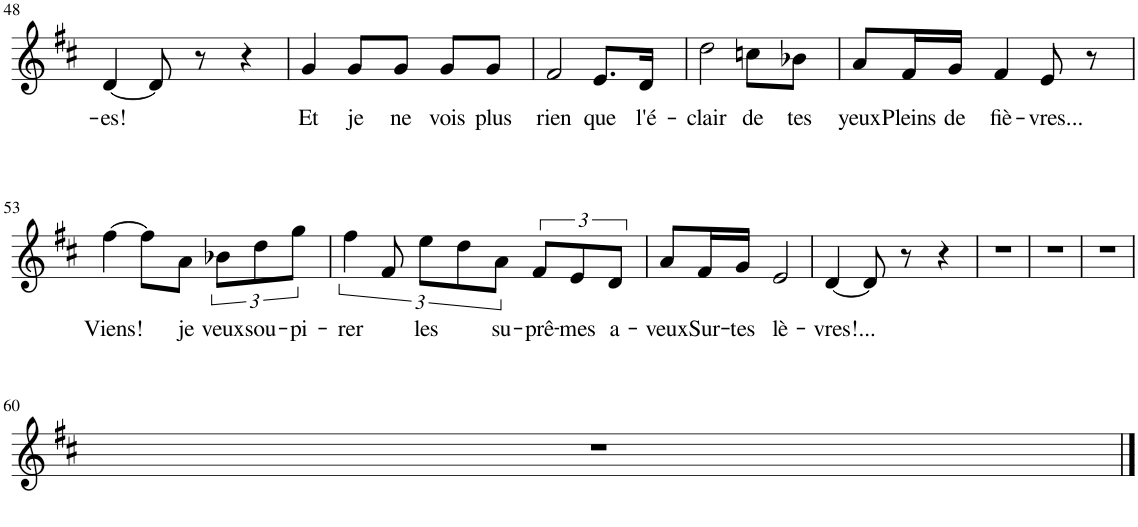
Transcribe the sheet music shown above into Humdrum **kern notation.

**kern	**text
*part1	*part1
*staff1	*staff1
*I"Piano	*
*I'Pno	*
!!LO:PB:g=z
*clefG2	*
*k[f#c#]	*
*M3/4	*
=48	=48
!	!LO:LY:b
[4d/	-es!
8d/]	.
8r	.
4r	.
=49	=49
!	!LO:LY:b
4g/	Et
!	!LO:LY:b
8g/L	je
!	!LO:LY:b
8g/J	ne
!	!LO:LY:b
8g/L	vois
!	!LO:LY:b
8g/J	plus
=50	=50
!	!LO:LY:b
2f#/	rien
!	!LO:LY:b
8.e/L	que
!	!LO:LY:b
16d/Jk	l'é-
=51	=51
!	!LO:LY:b
2dd\	-clair
!	!LO:LY:b
8ccn\L	de
!	!LO:LY:b
8b-X\J	tes
=52	=52
!	!LO:LY:b
8a/L	yeux
!	!LO:LY:b
16f#/L	Pleins
!	!LO:LY:b
16g/JJ	de
!	!LO:LY:b
4f#/	fiè-
!	!LO:LY:b
8e/	-vres...
8r	.
!!LO:LB:g=z
=53	=53
!	!LO:LY:b
[4ff#\	Viens!
8ff#\L]	.
!	!LO:LY:b
8a\J	je
!	!LO:LY:b
12b-X\L	veux
!	!LO:LY:b
12dd\	sou-
!	!LO:LY:b
12gg\J	-pi-
=54	=54
!	!LO:LY:b
6ff#\	-rer
12f#/	.
!	!LO:LY:b
12ee\L	les
12dd\	.
!	!LO:LY:b
12a\J	su-
!	!LO:LY:b
12f#/L	-prê-
!	!LO:LY:b
12e/	-mes
!	!LO:LY:b
12d/J	a-
=55	=55
!	!LO:LY:b
8a/L	-veux
!	!LO:LY:b
16f#/L	Sur-
!	!LO:LY:b
16g/JJ	-tes
!	!LO:LY:b
2e/	lè-
=56	=56
!	!LO:LY:b
[4d/	-vres!...
8d/]	.
8r	.
4r	.
=57	=57
2.r	.
=58	=58
2.r	.
=59	=59
2.r	.
!!LO:LB:g=z
=60	=60
2.r	.
==	==
*-	*-
